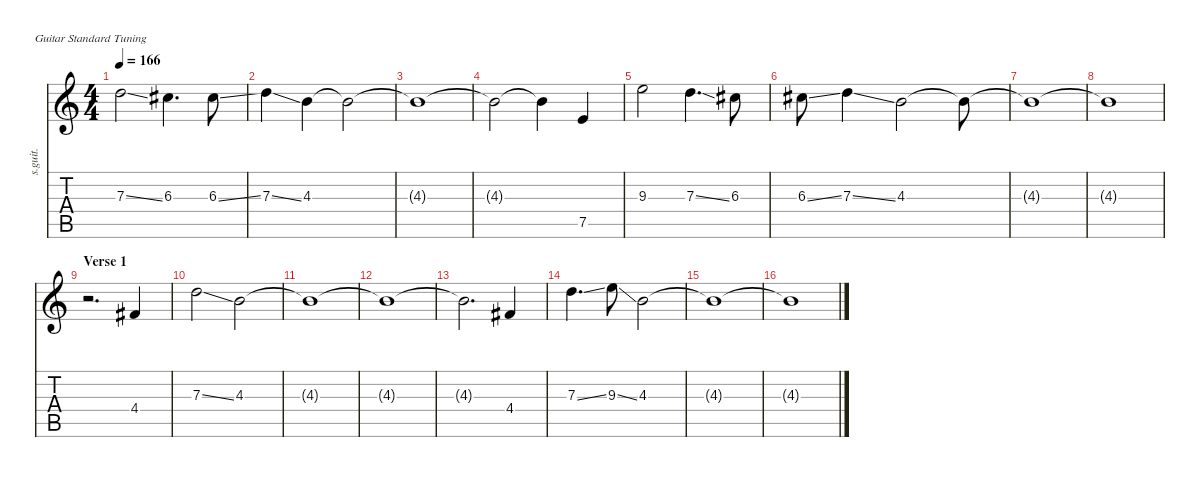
\defaultSystemsLayout 4
\hideDynamics
\bracketExtendMode nobrackets
\track ("Strings" "s.guit.") {instrument synthstrings1}
\staff {score tabs}
\tuning (E4 B3 G3 D3 A2 E2)
\displaytranspose 12
\ts (4 4)
\tempo 166
\clef g2
\ks c
7.3{ss}.2{lyrics (0 "") lyrics (1 "") lyrics (2 "") lyrics (3 "") lyrics (4 "") dy f} 6.3{acc #}.4{d lyrics (0 "") lyrics (1 "") lyrics (2 "") lyrics (3 "") lyrics (4 "")} 6.3{ss acc #}.8{lyrics (0 "") lyrics (1 "") lyrics (2 "") lyrics (3 "") lyrics (4 "")} |
7.3{ss}.4{lyrics (0 "") lyrics (1 "") lyrics (2 "") lyrics (3 "") lyrics (4 "")} 4.3.4{lyrics (0 "") lyrics (1 "") lyrics (2 "") lyrics (3 "") lyrics (4 "")} 4.3{t}.2{lyrics (0 "") lyrics (1 "") lyrics (2 "") lyrics (3 "") lyrics (4 "")} |
4.3{t}.1{lyrics (0 "") lyrics (1 "") lyrics (2 "") lyrics (3 "") lyrics (4 "")} |
4.3{t}.2{lyrics (0 "") lyrics (1 "") lyrics (2 "") lyrics (3 "") lyrics (4 "")} 4.3{t}.4{lyrics (0 "") lyrics (1 "") lyrics (2 "") lyrics (3 "") lyrics (4 "")} 7.5.4{lyrics (0 "") lyrics (1 "") lyrics (2 "") lyrics (3 "") lyrics (4 "")} |
9.3.2{lyrics (0 "") lyrics (1 "") lyrics (2 "") lyrics (3 "") lyrics (4 "")} 7.3{ss}.4{d lyrics (0 "") lyrics (1 "") lyrics (2 "") lyrics (3 "") lyrics (4 "")} 6.3{acc #}.8{lyrics (0 "") lyrics (1 "") lyrics (2 "") lyrics (3 "") lyrics (4 "")} |
6.3{ss acc #}.8{lyrics (0 "") lyrics (1 "") lyrics (2 "") lyrics (3 "") lyrics (4 "")} 7.3{ss}.4{lyrics (0 "") lyrics (1 "") lyrics (2 "") lyrics (3 "") lyrics (4 "")} 4.3.2{lyrics (0 "") lyrics (1 "") lyrics (2 "") lyrics (3 "") lyrics (4 "")} 4.3{t}.8{lyrics (0 "") lyrics (1 "") lyrics (2 "") lyrics (3 "") lyrics (4 "")} |
4.3{t}.1{lyrics (0 "") lyrics (1 "") lyrics (2 "") lyrics (3 "") lyrics (4 "")} |
4.3{t}.1{lyrics (0 "") lyrics (1 "") lyrics (2 "") lyrics (3 "") lyrics (4 "")} |
\section ("" "Verse 1")
r.2{d} 4.4{acc #}.4{lyrics (0 "") lyrics (1 "") lyrics (2 "") lyrics (3 "") lyrics (4 "")} |
7.3{ss}.2{lyrics (0 "") lyrics (1 "") lyrics (2 "") lyrics (3 "") lyrics (4 "")} 4.3.2{lyrics (0 "") lyrics (1 "") lyrics (2 "") lyrics (3 "") lyrics (4 "")} |
4.3{t}.1{lyrics (0 "") lyrics (1 "") lyrics (2 "") lyrics (3 "") lyrics (4 "")} |
4.3{t}.1{lyrics (0 "") lyrics (1 "") lyrics (2 "") lyrics (3 "") lyrics (4 "")} |
4.3{t}.2{d lyrics (0 "") lyrics (1 "") lyrics (2 "") lyrics (3 "") lyrics (4 "")} 4.4{acc #}.4{lyrics (0 "") lyrics (1 "") lyrics (2 "") lyrics (3 "") lyrics (4 "")} |
7.3{ss}.4{d lyrics (0 "") lyrics (1 "") lyrics (2 "") lyrics (3 "") lyrics (4 "")} 9.3{ss}.8{lyrics (0 "") lyrics (1 "") lyrics (2 "") lyrics (3 "") lyrics (4 "")} 4.3.2{lyrics (0 "") lyrics (1 "") lyrics (2 "") lyrics (3 "") lyrics (4 "")} |
4.3{t}.1{lyrics (0 "") lyrics (1 "") lyrics (2 "") lyrics (3 "") lyrics (4 "")} |
4.3{t}.1{lyrics (0 "") lyrics (1 "") lyrics (2 "") lyrics (3 "") lyrics (4 "")}
